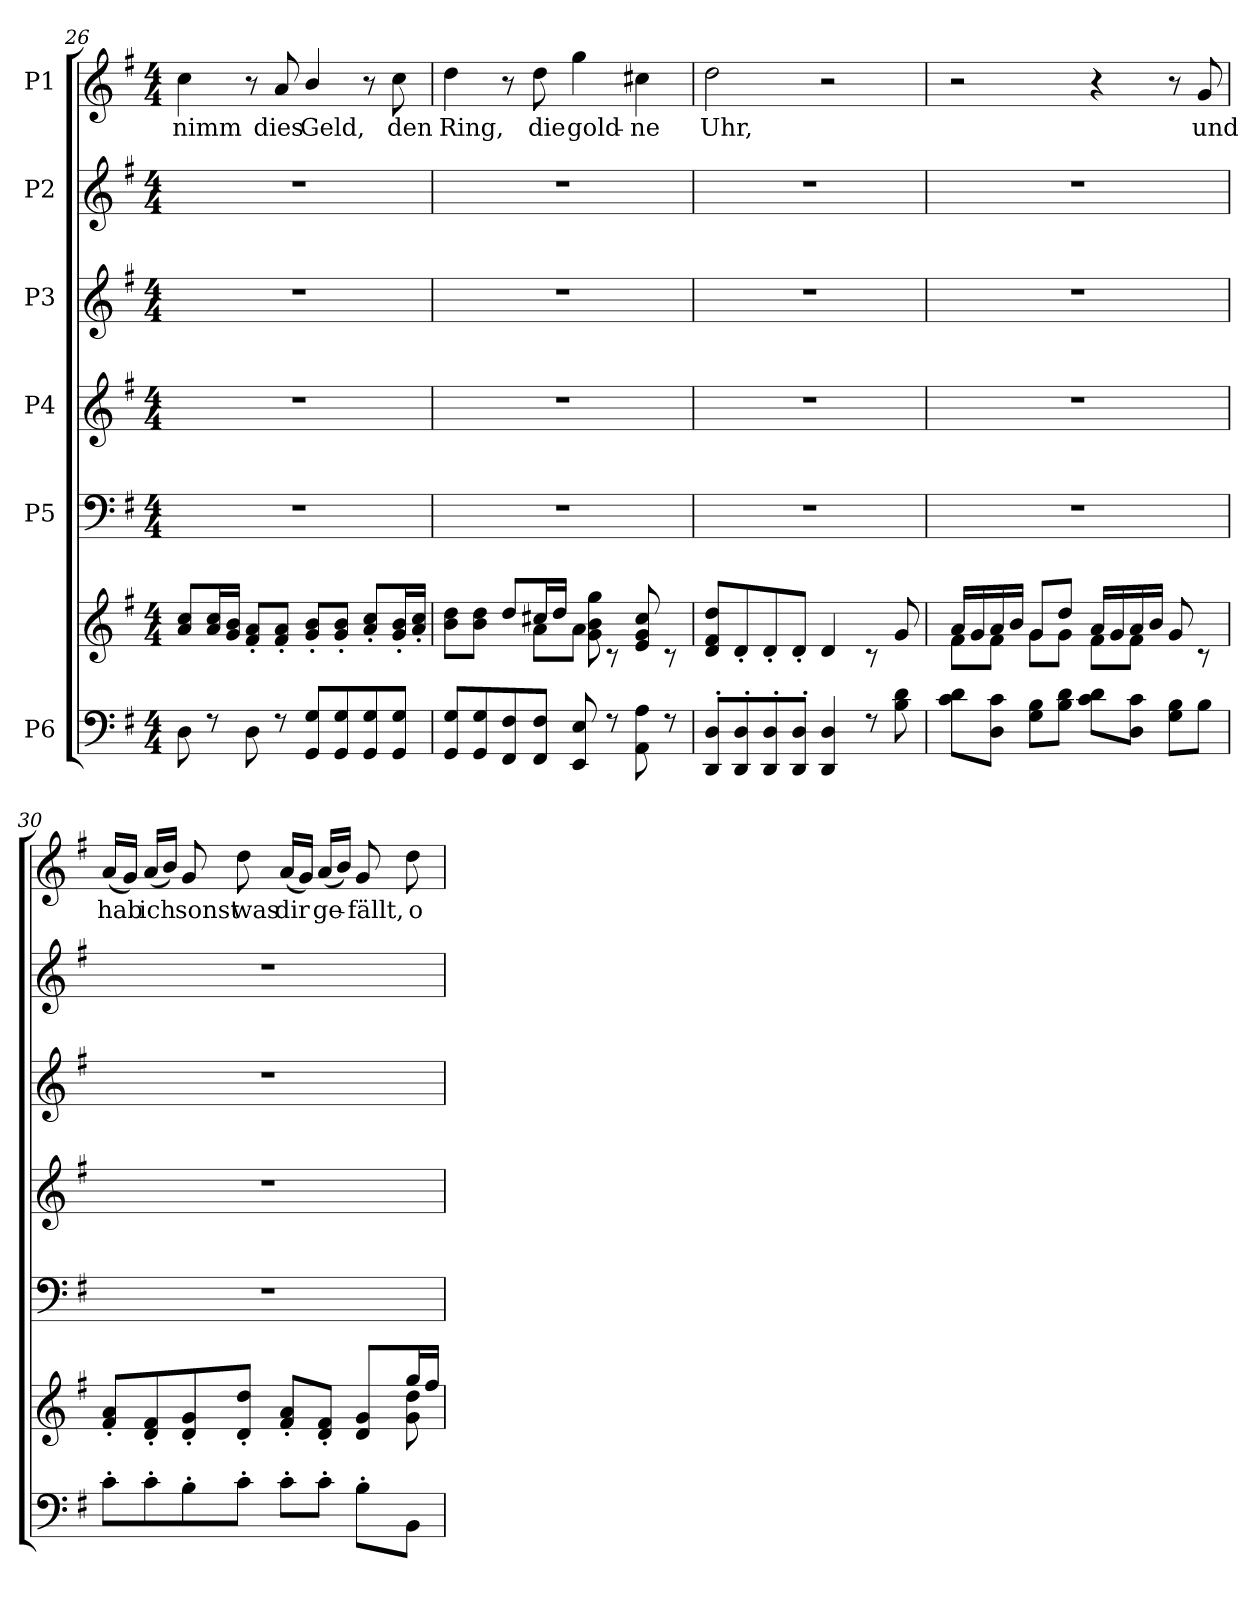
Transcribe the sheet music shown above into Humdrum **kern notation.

**kern	**kern	**kern	**kern	**kern	**kern	**kern	**text
*part6	*part6	*part5	*part4	*part3	*part2	*part1	*part1
*staff7	*staff6	*staff5	*staff4	*staff3	*staff2	*staff1	*staff1
*I"P6	*	*I"P5	*I"P4	*I"P3	*I"P2	*I"P1	*
*clefF4	*clefG2	*clefF4	*clefG2	*clefG2	*clefG2	*clefG2	*
*	*	*	*ITrd7c12	*	*	*	*
*k[f#]	*k[f#]	*k[f#]	*k[f#]	*k[f#]	*k[f#]	*k[f#]	*
*G:	*G:	*G:	*G:	*G:	*G:	*G:	*
*M4/4	*M4/4	*M4/4	*M4/4	*M4/4	*M4/4	*M4/4	*
=26	=26	=26	=26	=26	=26	=26	=26
*^	*^	*	*	*	*	*	*
!	!	!	!	!	!	!	!	!	!LO:LY:b
8D\	1ryy	1ryy	8a/ 8cc/L	1r	1r	1r	1r	4cc\	nimm
8r	.	.	16a/ 16cc/L	.	.	.	.	.	.
.	.	.	16g/ 16b/JJ	.	.	.	.	.	.
8D\	.	.	8f#/'> 8a/'>L	.	.	.	.	8r	.
!	!	!	!	!	!	!	!	!	!LO:LY:b
8r	.	.	8f#/'> 8a/'>J	.	.	.	.	8a/	dies
!	!	!	!	!	!	!	!	!	!LO:LY:b
8GG/ 8G/L	.	.	8g/'> 8b/'>L	.	.	.	.	4b/	Geld,
8GG/ 8G/	.	.	8g/'> 8b/'>J	.	.	.	.	.	.
8GG/ 8G/	.	.	8a/'> 8cc/'>L	.	.	.	.	8r	.
!	!	!	!	!	!	!	!	!	!LO:LY:b
8GG/ 8G/J	.	.	16g/'> 16b/'>L	.	.	.	.	8cc\	den
.	.	.	16a/'> 16cc/'>JJ	.	.	.	.	.	.
=27	=27	=27	=27	=27	=27	=27	=27	=27	=27
!	!	!	!	!	!	!	!	!	!LO:LY:b
8GG/ 8G/L	1ryy	4.ryy	8b\ 8dd\L	1r	1r	1r	1r	4dd\	Ring,
8GG/ 8G/	.	.	8b\ 8dd\J	.	.	.	.	.	.
8FF#/ 8F#/	.	.	8dd/L	.	.	.	.	8r	.
!	!	!	!	!	!	!	!	!	!LO:LY:b
8FF#/ 8F#/J	.	8a\L	16cc#X/L	.	.	.	.	8dd\	die
.	.	.	16dd/JJ	.	.	.	.	.	.
!	!	!	!	!	!	!	!	!	!LO:LY:b
8EE/ 8E/	.	8a\J	8g\ 8b\ 8gg\	.	.	.	.	4gg\	gold-
8r	.	4.ryy	8rc	.	.	.	.	.	.
!	!	!	!	!	!	!	!	!	!LO:LY:b
8AA\ 8A\	.	.	8e/ 8g/ 8cc#/	.	.	.	.	4cc#X\	-ne
8r	.	.	8rc	.	.	.	.	.	.
=28	=28	=28	=28	=28	=28	=28	=28	=28	=28
!	!	!	!	!	!	!	!	!	!LO:LY:b
8DD/'> 8D/'>L	1ryy	1ryy	8d/ 8f#/ 8dd/L	1r	1r	1r	1r	2dd\	Uhr,
8DD/'> 8D/'>	.	.	8d'>/	.	.	.	.	.	.
8DD/'> 8D/'>	.	.	8d'>/	.	.	.	.	.	.
8DD/'> 8D/'>J	.	.	8d'>/J	.	.	.	.	.	.
4DD/ 4D/	.	.	4d/	.	.	.	.	2r	.
8r	.	.	8r	.	.	.	.	.	.
8B\ 8d\	.	.	8g/	.	.	.	.	.	.
=29	=29	=29	=29	=29	=29	=29	=29	=29	=29
8c\ 8d\L	1ryy	8f#\L	16a/LL	1r	1r	1r	1r	2r	.
.	.	.	16g/	.	.	.	.	.	.
8D\ 8c\J	.	8f#\J	16a/	.	.	.	.	.	.
.	.	.	16b/JJ	.	.	.	.	.	.
8G\ 8B\L	.	8g\L	8g/L	.	.	.	.	.	.
8B\ 8d\J	.	8g\J	8dd/J	.	.	.	.	.	.
8c\ 8d\L	.	8f#\L	16a/LL	.	.	.	.	4r	.
.	.	.	16g/	.	.	.	.	.	.
8D\ 8c\J	.	8f#\J	16a/	.	.	.	.	.	.
.	.	.	16b/JJ	.	.	.	.	.	.
8G\ 8B\L	.	4ryy	8g/	.	.	.	.	8r	.
!	!	!	!	!	!	!	!	!	!LO:LY:b
8B\J	.	.	8rc	.	.	.	.	8g/	und
!!LO:PB:g=z
=30	=30	=30	=30	=30	=30	=30	=30	=30	=30
!	!	!	!	!	!	!	!	!	!LO:LY:b
8c'>\L	1ryy	2..ryy	8f#/'> 8a/'>L	1r	1r	1r	1r	(<16a/LL	hab
.	.	.	.	.	.	.	.	16g/JJ)	.
!	!	!	!	!	!	!	!	!	!LO:LY:b
8c'>\	.	.	8d/'> 8f#/'>	.	.	.	.	(<16a/LL	ich
.	.	.	.	.	.	.	.	16b/JJ)	.
!	!	!	!	!	!	!	!	!	!LO:LY:b
8B'>\	.	.	8d/'> 8g/'>	.	.	.	.	8g/	sonst
!	!	!	!	!	!	!	!	!	!LO:LY:b
8c'>\J	.	.	8d/'> 8dd/'>J	.	.	.	.	8dd\	was
!	!	!	!	!	!	!	!	!	!LO:LY:b
8c'>\L	.	.	8f#/'< 8a/'<L	.	.	.	.	(<16a/LL	dir
.	.	.	.	.	.	.	.	16g/JJ)	.
!	!	!	!	!	!	!	!	!	!LO:LY:b
8c'>\J	.	.	8d/'< 8f#/'<J	.	.	.	.	(<16a/LL	ge-
.	.	.	.	.	.	.	.	16b/JJ)	.
!	!	!	!	!	!	!	!	!	!LO:LY:b
8B'>\L	.	.	8d/ 8g/L	.	.	.	.	8g/	-fällt,
!	!	!	!	!	!	!	!	!	!LO:LY:b
8BB\J	.	8g\ 8dd\	16gg/L	.	.	.	.	8dd\	o
.	.	.	16ff#/JJ	.	.	.	.	.	.
*v	*v	*	*	*	*	*	*	*	*
*	*v	*v	*	*	*	*	*	*
=	=	=	=	=	=	=	=
*-	*-	*-	*-	*-	*-	*-	*-
